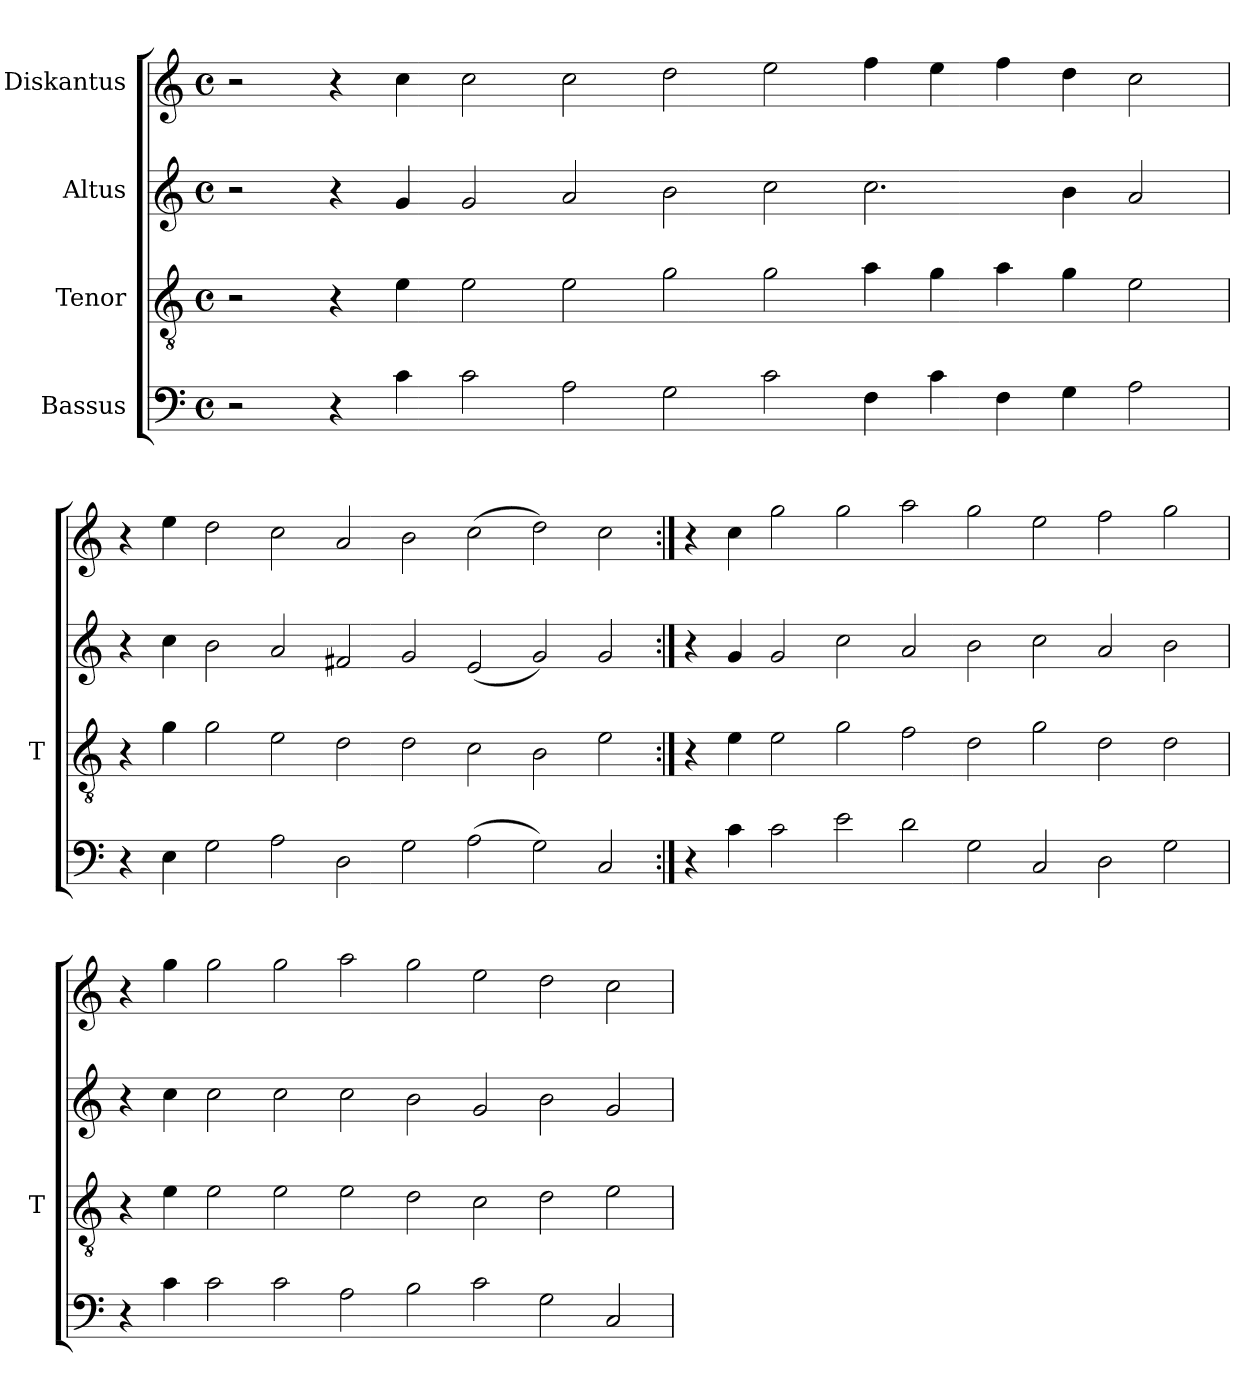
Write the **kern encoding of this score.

**kern	**kern	**kern	**kern
*part4	*part3	*part2	*part1
*staff4	*staff3	*staff2	*staff1
*I"Bassus	*I"Tenor	*I"Altus	*I"Diskantus
*	*I'T	*	*
*clefF4	*clefGv2	*clefG2	*clefG2
*k[]	*k[]	*k[]	*k[]
*M2/2	*M2/2	*M2/2	*M2/2
*met(c)	*met(c)	*met(c)	*met(c)
=	=	=	=
2r	2r	2r	2r
4r	4r	4r	4r
4c	4e	4g	4cc
2c	2e	2g	2cc
2A	2e	2a	2cc
2G	2g	2b	2dd
2c	2g	2cc	2ee
4F	4a	2.cc	4ff
4c	4g	.	4ee
4F	4a	.	4ff
4G	4g	4b	4dd
2A	2e	2a	2cc
=	=	=	=
4r	4r	4r	4r
4E	4g	4cc	4ee
2G	2g	2b	2dd
2A	2e	2a	2cc
2D	2d	2f#X	2a
2G	2d	2g	2b
(2A	2c	(2e	(2cc
2G)	2B	2g)	2dd)
2C	2e	2g	2cc
=:|!	=:|!	=:|!	=:|!
4r	4r	4r	4r
4c	4e	4g	4cc
2c	2e	2g	2gg
2e	2g	2cc	2gg
2d	2f	2a	2aa
2G	2d	2b	2gg
2C	2g	2cc	2ee
2D	2d	2a	2ff
2G	2d	2b	2gg
=	=	=	=
4r	4r	4r	4r
4c	4e	4cc	4gg
2c	2e	2cc	2gg
2c	2e	2cc	2gg
2A	2e	2cc	2aa
2B	2d	2b	2gg
2c	2c	2g	2ee
2G	2d	2b	2dd
2C	2e	2g	2cc
=	=	=	=
*-	*-	*-	*-
